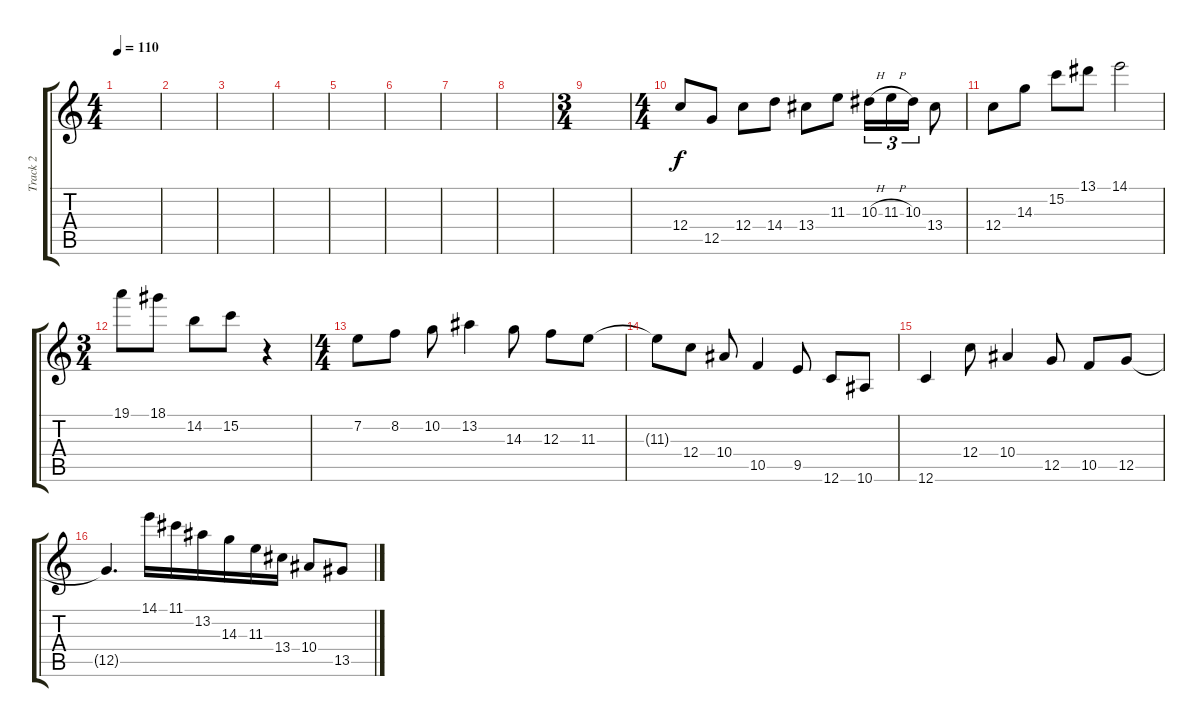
\track ("Track 2" "Track 2") {instrument distortionguitar}
\staff {score tabs}
\tuning (D4 A3 F3 C3 G2 C2) {hide}
\ts (4 4)
\tempo 110
\clef g2
\ks c
|
|
|
|
|
|
|
|
\ts (3 4)
|
\ts (4 4)
12.4.8 12.5.8 12.4.8 14.4.8 13.4.8 11.3.8 10.3{h}.16{tu (3 2)} 11.3{h}.16{tu (3 2)} 10.3.16{tu (3 2)} 13.4.8 |
12.4.8 14.3.8 15.2.8 13.1.8 14.1.2 |
\ts (3 4)
19.1.8 18.1.8 14.2.8 15.2.8 r.4 |
\ts (4 4)
7.2.8 8.2.8 10.2.8 13.2.4 14.3.8 12.3.8 11.3.8 |
11.3{t}.8 12.4.8 10.4.8 10.5.4 9.5.8 12.6.8 10.6.8 |
12.6.4 12.4.8 10.4.4 12.5.8 10.5.8 12.5.8 |
12.5{t}.4{d} 14.1.16 11.1.16{beam merge} 13.2.16 14.3.16 11.3.16 13.4.16 10.4.8 13.5.8
